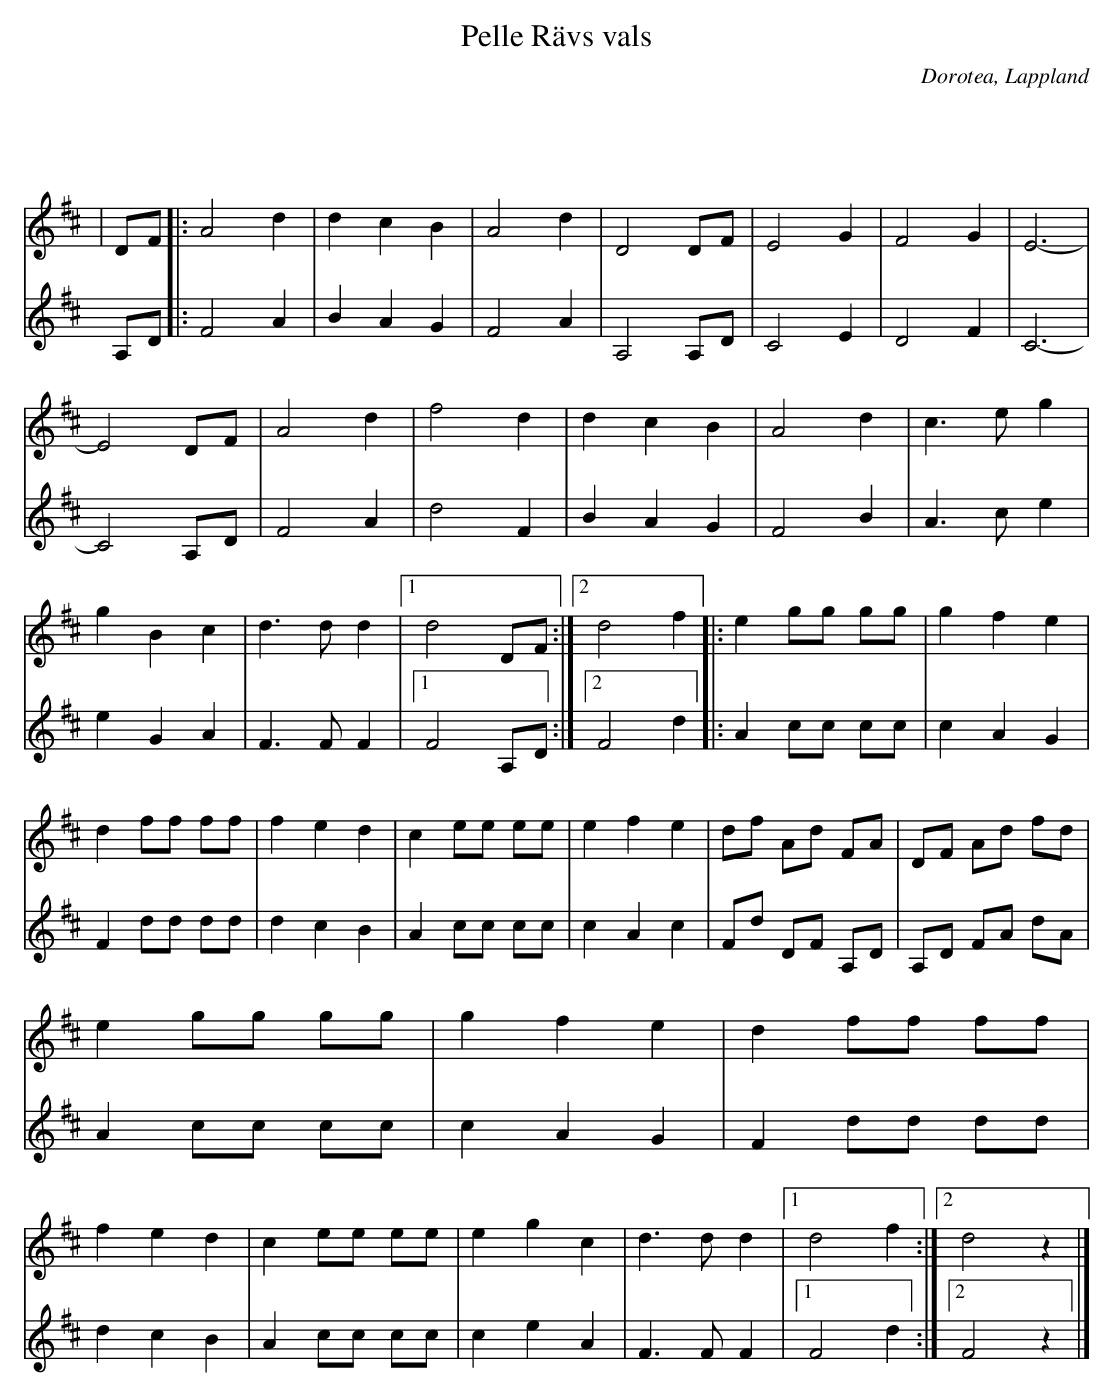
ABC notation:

X:1
T:Pelle Rävs vals
O:Dorotea, Lappland
M:3/4
L:1/8
K:D
V:1[I:repbra 0]
| DF |: A4 d2| d2 c2 B2 | A4 d2| D4 DF | E4 G2 | F4 G2 | E6- | E4 DF | A4 d2 | f4 d2 | d2 c2 B2 | A4 d2 | c3 e g2 | g2 B2 c2 | d3 d d2|1 d4 DF :|2 d4 f2 |: e2 gg gg| g2 f2 e2 | d2 ff ff | f2 e2 d2 | c2 ee ee | e2 f2 e2 | df Ad FA | DF Ad fd| e2 gg gg | g2 f2 e2 | d2 ff ff | f2 e2 d2 | c2 ee ee | e2 g2 c2 | d3 d d2 |1 d4 f2 :|2 d4 z2|]
V:2
| A,D |: F4 A2 | B2 A2 G2 | F4 A2 | A,4 A,D | C4 E2 | D4 F2 | C6-| C4 A,D | F4 A2| d4 F2 | B2 A2 G2 | F4 B2 | A3 c e2 | e2 G2 A2 | F3 F F2 |1 F4 A,D :|2 F4 d2|: A2 cc cc | c2 A2 G2 | F2 dd dd | d2 c2 B2 | A2 cc cc | c2 A2 c2 | Fd DF A,D | A,D FA dA | A2 cc cc | c2 A2 G2 | F2 dd dd | d2 c2 B2 | A2 cc cc | c2 e2 A2 | F3 F F2 |1 F4 d2 :|2 F4 z2|]
